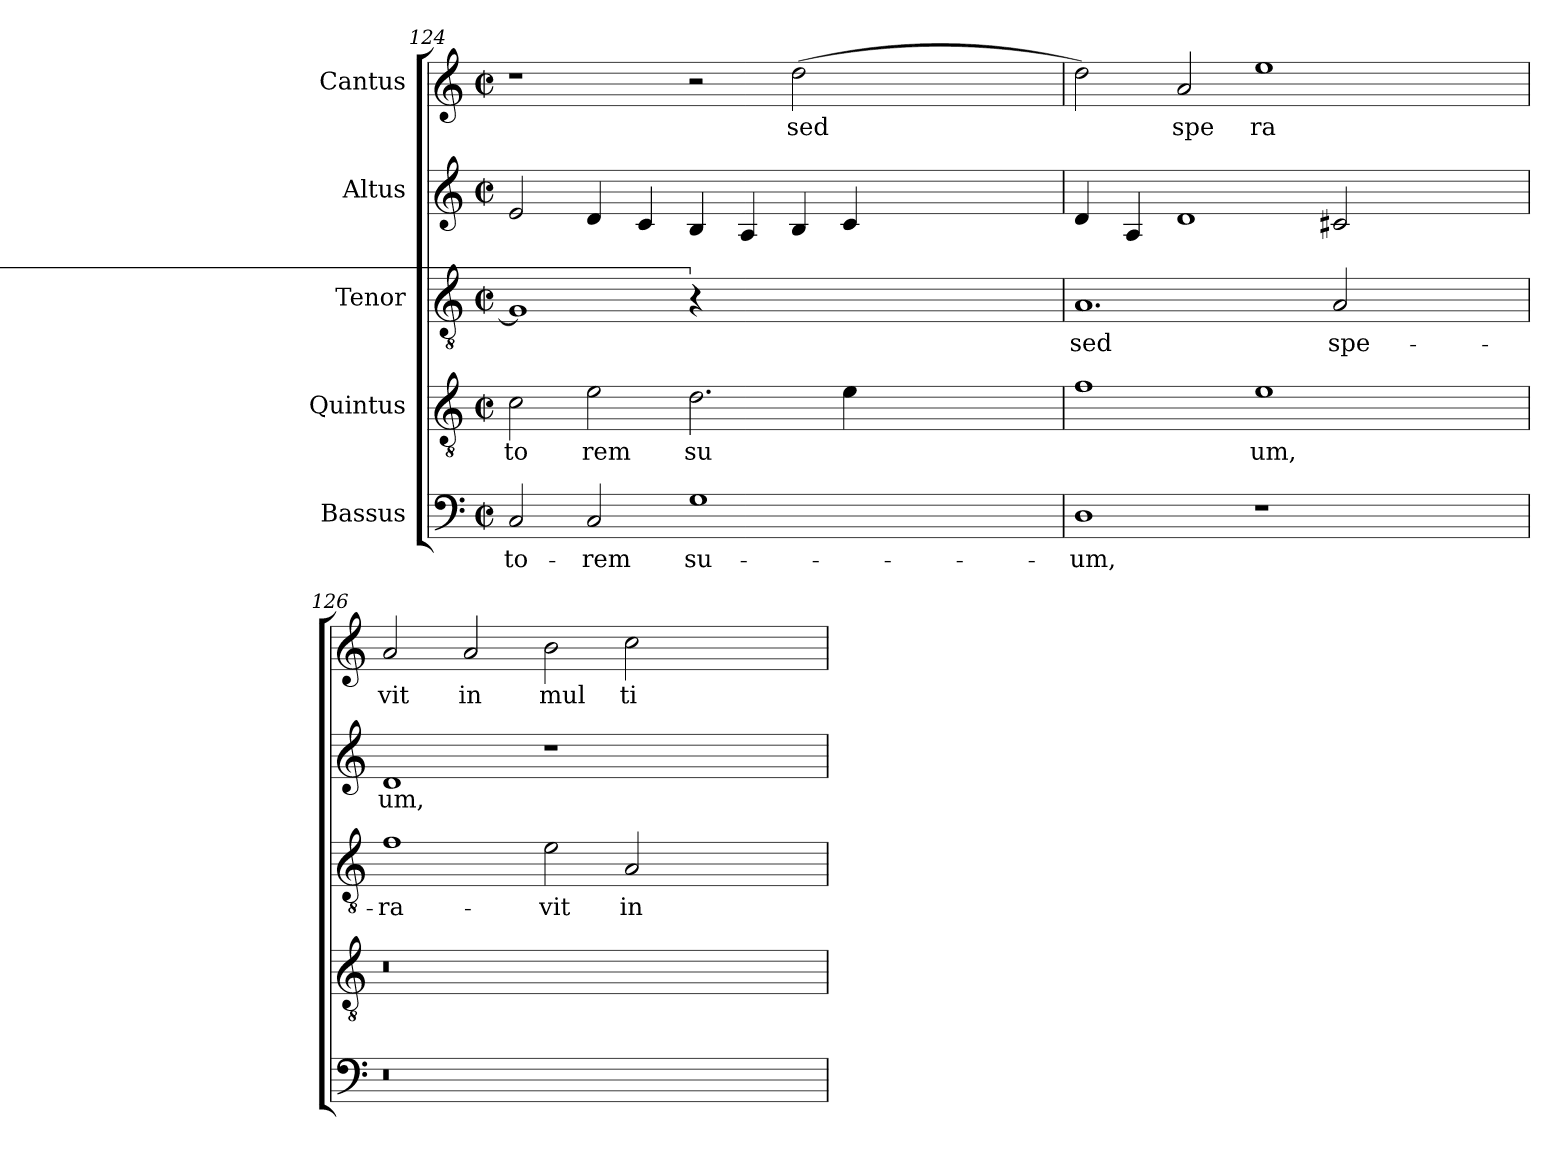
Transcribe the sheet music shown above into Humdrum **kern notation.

**kern	**text	**kern	**text	**kern	**text	**kern	**text	**kern	**text
*part5	*part5	*part4	*part4	*part3	*part3	*part2	*part2	*part1	*part1
*staff5	*staff5	*staff4	*staff4	*staff3	*staff3	*staff2	*staff2	*staff1	*staff1
*I"Bassus	*	*I"Quintus	*	*I"Tenor	*	*I"Altus	*	*I"Cantus	*
*clefF4	*	*clefGv2	*	*clefGv2	*	*clefG2	*	*clefG2	*
*M2/2	*	*M2/2	*	*M2/2	*	*M2/2	*	*M2/2	*
*met(c|)	*	*met(c|)	*	*met(c|)	*	*met(c|)	*	*met(c|)	*
=124	=124	=124	=124	=124	=124	=124	=124	=124	=124
!	!LO:LY:b:cj	!	!LO:LY:b:cj	!	!	!	!	!	!
2C/	-to-	2c\	to	1G]	.	2e/	.	1r	.
!	!LO:LY:b:cj	!	!LO:LY:b:cj	!	!	!	!	!	!
2C/	-rem	2e\	rem	.	.	4d/	.	.	.
.	.	.	.	.	.	4c/	.	.	.
!	!LO:LY:b:cj	!	!LO:LY:b:cj	!LO:N:vis=1	!	!	!	!	!
1G	su-	2.d\	su	4%9r	.	4B/	.	2r	.
.	.	.	.	.	.	4A/	.	.	.
!	!	!	!	!	!	!	!	!	!LO:LY:b
.	.	.	.	.	.	4B/	.	(>2dd\	sed
.	.	4e\	.	.	.	4c/	.	.	.
1ryy	.	1ryy	.	.	.	1ryy	.	1ryy	.
4ryy	.	4ryy	.	.	.	4ryy	.	4ryy	.
=125	=125	=125	=125	=125	=125	=125	=125	=125	=125
!	!LO:LY:b:cj	!	!	!	!LO:LY:b:cj	!	!	!	!
1D	-um,	1f	.	1.A	sed	4d/	.	2dd\)	.
.	.	.	.	.	.	4A/	.	.	.
!	!	!	!	!	!	!	!	!	!LO:LY:b:cj
.	.	.	.	.	.	1d	.	2a/	spe
!LO:N:vis=1	!	!	!LO:LY:b:cj	!	!	!	!	!	!LO:LY:b:cj
0r	.	1e	um,	.	.	.	.	1ee	ra
!	!	!	!	!	!LO:LY:b:cj	!	!	!	!
.	.	.	.	2A/	spe-	2c#/	.	.	.
.	.	1ryy	.	1ryy	.	1ryy	.	1ryy	.
=126	=126	=126	=126	=126	=126	=126	=126	=126	=126
!	!	!	!	!	!LO:LY:b:cj	!	!LO:LY:b:cj	!	!LO:LY:b:cj
0r	.	0r	.	1f	-ra-	1d	-um,	2a/	vit
!	!	!	!	!	!	!	!	!	!LO:LY:b:cj
.	.	.	.	.	.	.	.	2a/	in
!	!	!	!	!	!LO:LY:b:cj	!LO:N:vis=1	!	!	!LO:LY:b:cj
.	.	.	.	2e\	-vit	0r	.	2b\	mul
!	!	!	!	!	!LO:LY:b:cj	!	!	!	!LO:LY:b:cj
.	.	.	.	2A/	in	.	.	2cc\	ti
1ryy	.	1ryy	.	1ryy	.	.	.	1ryy	.
=	=	=	=	=	=	=	=	=	=
*-	*-	*-	*-	*-	*-	*-	*-	*-	*-
